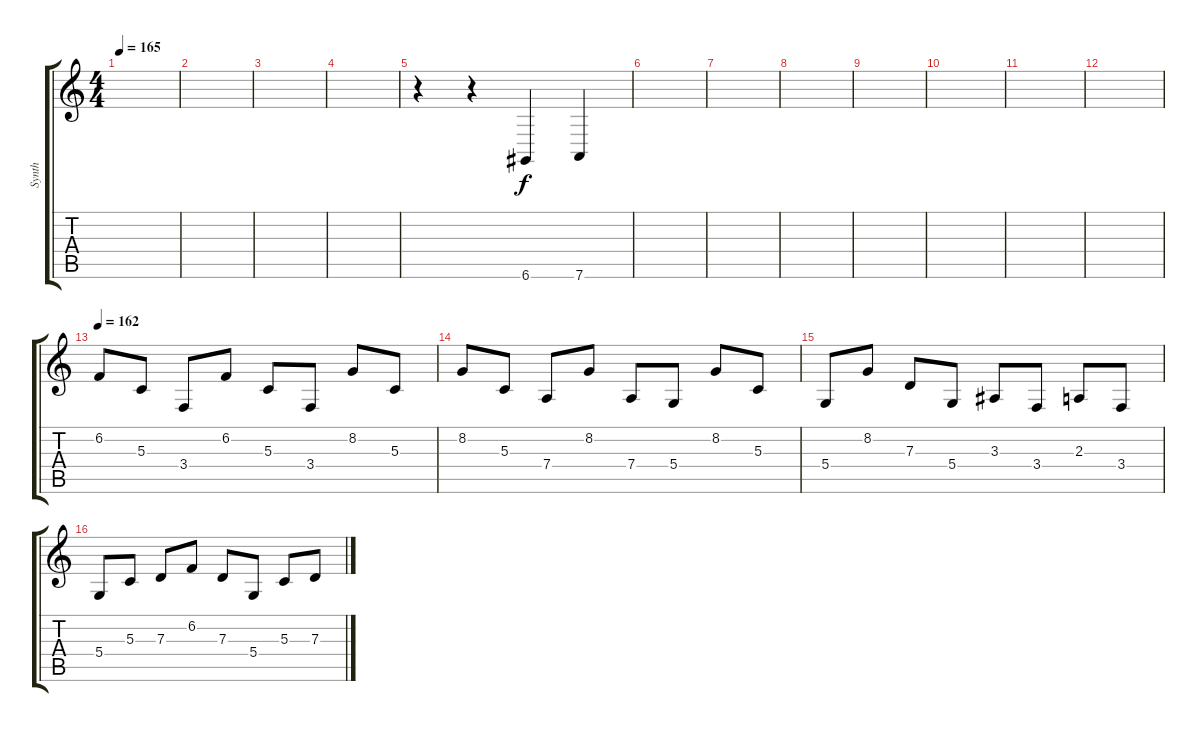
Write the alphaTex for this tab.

\track ("Synth" "Synth") {instrument lead8bassandlead}
\staff {score tabs}
\tuning (E4 B3 G3 D3 A2 D2) {hide}
\ts (4 4)
\tempo 165
\clef g2
\ks c
|
|
|
|
r.4{instrument distortionguitar} r.4 6.6.4 7.6.4 |
|
|
|
|
|
|
|
\tempo 162
6.2.8{instrument orchestralharp} 5.3.8 3.4.8 6.2.8 5.3.8 3.4.8 8.2.8 5.3.8 |
8.2.8 5.3.8 7.4.8 8.2.8 7.4.8 5.4.8 8.2.8 5.3.8 |
5.4.8 8.2.8 7.3.8 5.4.8 3.3.8 3.4.8 2.3.8 3.4.8 |
5.4.8 5.3.8 7.3.8 6.2.8 7.3.8 5.4.8 5.3.8 7.3.8
